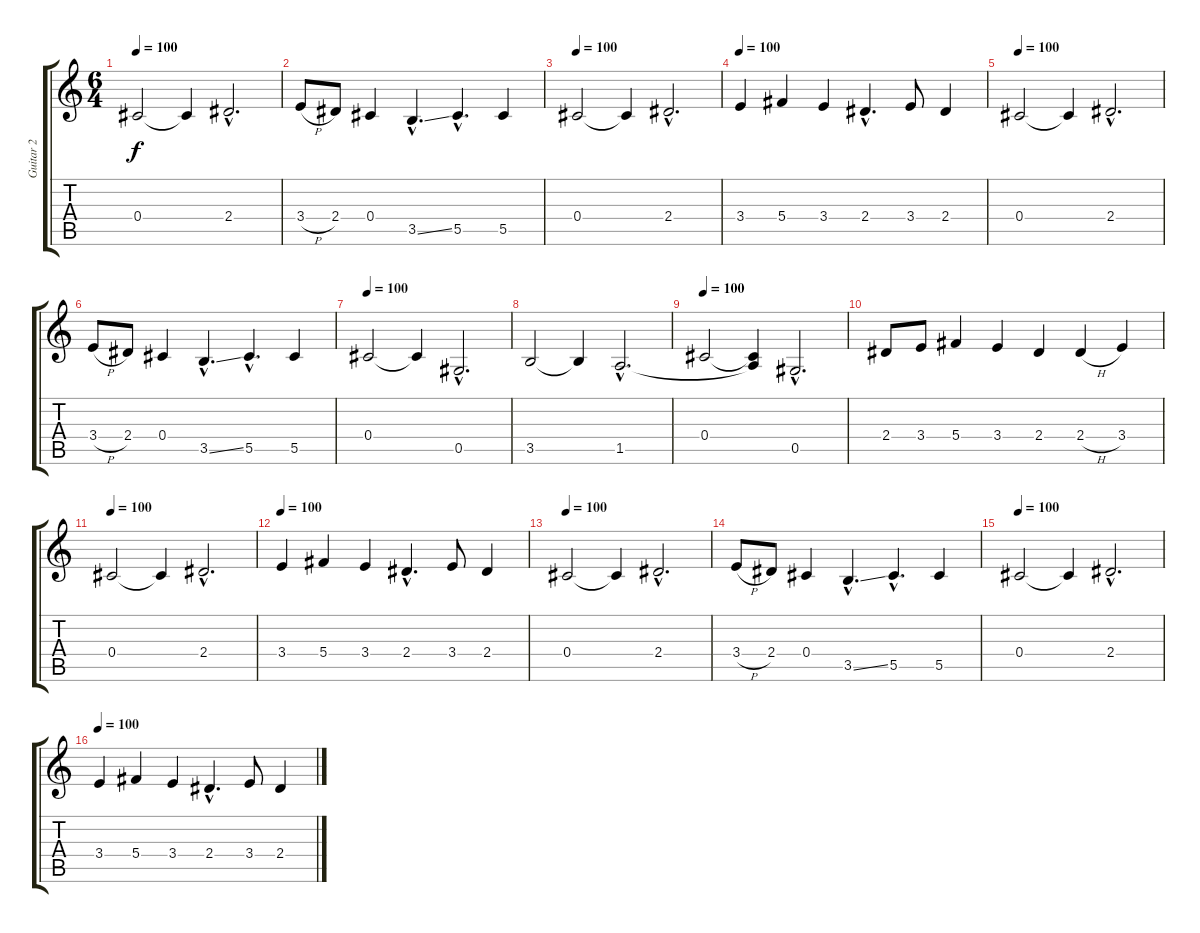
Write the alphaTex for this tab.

\track ("Guitar 2" "Guitar 2") {instrument distortionguitar}
\staff {score tabs}
\tuning (Eb4 Bb3 Gb3 Db3 Ab2 Eb2) {hide}
\ts (6 4)
\tempo 100
\clef g2
\ks c
0.4.2{dy f} 0.4{t}.4 2.4{hac}.2{d} |
3.4{h}.8 2.4.8 0.4.4 3.5{ss hac}.4{d} 5.5{hac}.4{d} 5.5.4 |
\tempo 100
0.4.2 0.4{t}.4 2.4{hac}.2{d} |
\tempo 100
3.4.4 5.4.4 3.4.4 2.4{hac}.4{d} 3.4.8 2.4.4 |
\tempo 100
0.4.2 0.4{t}.4 2.4{hac}.2{d} |
3.4{h}.8 2.4.8 0.4.4 3.5{ss hac}.4{d} 5.5{hac}.4{d} 5.5.4 |
\tempo 100
0.4.2 0.4{t}.4 0.5{hac}.2{d} |
3.5.2 3.5{t}.4 1.5{hac}.2{d} |
\tempo 100
0.4.2 (0.4{t} 1.5{t}).4 0.5{hac}.2{d} |
2.4.8 3.4.8 5.4.4 3.4.4 2.4.4 2.4{h}.4 3.4.4 |
\tempo 100
0.4.2 0.4{t}.4 2.4{hac}.2{d} |
\tempo 100
3.4.4 5.4.4 3.4.4 2.4{hac}.4{d} 3.4.8 2.4.4 |
\tempo 100
0.4.2 0.4{t}.4 2.4{hac}.2{d} |
3.4{h}.8 2.4.8 0.4.4 3.5{ss hac}.4{d} 5.5{hac}.4{d} 5.5.4 |
\tempo 100
0.4.2 0.4{t}.4 2.4{hac}.2{d} |
\tempo 100
3.4.4 5.4.4 3.4.4 2.4{hac}.4{d} 3.4.8 2.4.4
